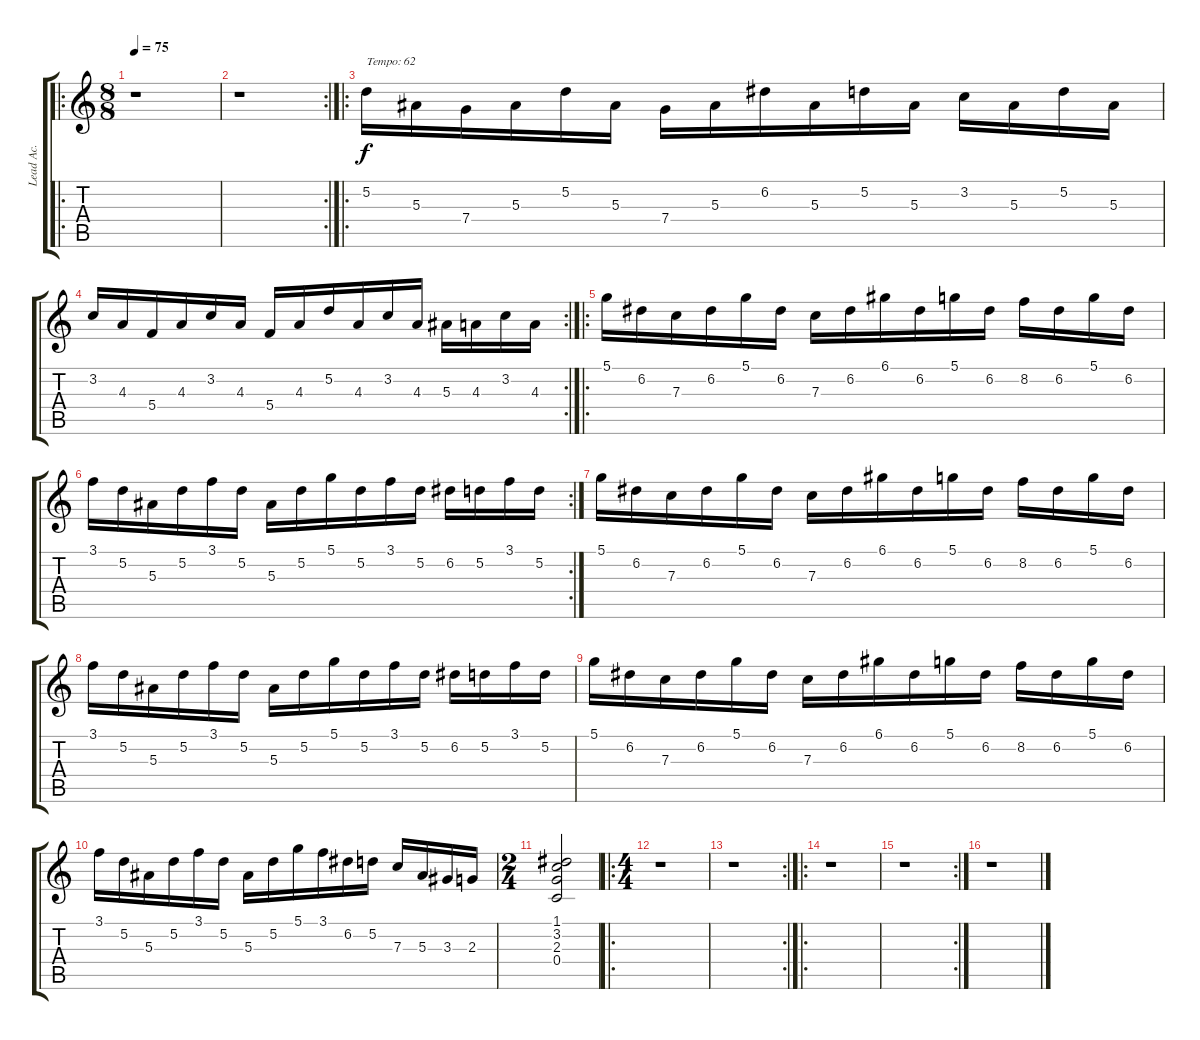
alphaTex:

\track ("Lead Ac." "Lead Ac.") {instrument acousticguitarsteel}
\staff {score tabs}
\tuning (D4 A3 F3 C3 G2 D2) {hide}
\ro
\ts (8 8)
\tempo 75
\clef g2
\ks c
r.1{dy f instrument acousticguitarsteel} |
\rc 2
r.1 |
\ro
5.2.16{txt "Tempo: 62"} 5.3.16 7.4.16 5.3.16 5.2.16 5.3.16 7.4.16 5.3.16 6.2.16 5.3.16 5.2.16 5.3.16 3.2.16 5.3.16 5.2.16 5.3.16 |
\rc 2
3.2.16 4.3.16 5.4.16 4.3.16 3.2.16 4.3.16 5.4.16 4.3.16 5.2.16 4.3.16 3.2.16 4.3.16 5.3.16 4.3.16 3.2.16 4.3.16 |
\ro
5.1.16 6.2.16 7.3.16 6.2.16 5.1.16 6.2.16 7.3.16 6.2.16 6.1.16 6.2.16 5.1.16 6.2.16 8.2.16 6.2.16 5.1.16 6.2.16 |
\rc 2
3.1.16 5.2.16 5.3.16 5.2.16 3.1.16 5.2.16 5.3.16 5.2.16 5.1.16 5.2.16 3.1.16 5.2.16 6.2.16 5.2.16 3.1.16 5.2.16 |
5.1.16 6.2.16 7.3.16 6.2.16 5.1.16 6.2.16 7.3.16 6.2.16 6.1.16 6.2.16 5.1.16 6.2.16 8.2.16 6.2.16 5.1.16 6.2.16 |
3.1.16 5.2.16 5.3.16 5.2.16 3.1.16 5.2.16 5.3.16 5.2.16 5.1.16 5.2.16 3.1.16 5.2.16 6.2.16 5.2.16 3.1.16 5.2.16 |
5.1.16 6.2.16 7.3.16 6.2.16 5.1.16 6.2.16 7.3.16 6.2.16 6.1.16 6.2.16 5.1.16 6.2.16 8.2.16 6.2.16 5.1.16 6.2.16 |
3.1.16 5.2.16 5.3.16 5.2.16 3.1.16 5.2.16 5.3.16 5.2.16 5.1.16 3.1.16 6.2.16 5.2.16 7.3.16 5.3.16 3.3.16 2.3.16 |
\ts (2 4)
(1.1 3.2 2.3 0.4).2 |
\ro
\ts (4 4)
r.1 |
\rc 2
r.1 |
\ro
r.1 |
\rc 2
r.1 |
r.1
